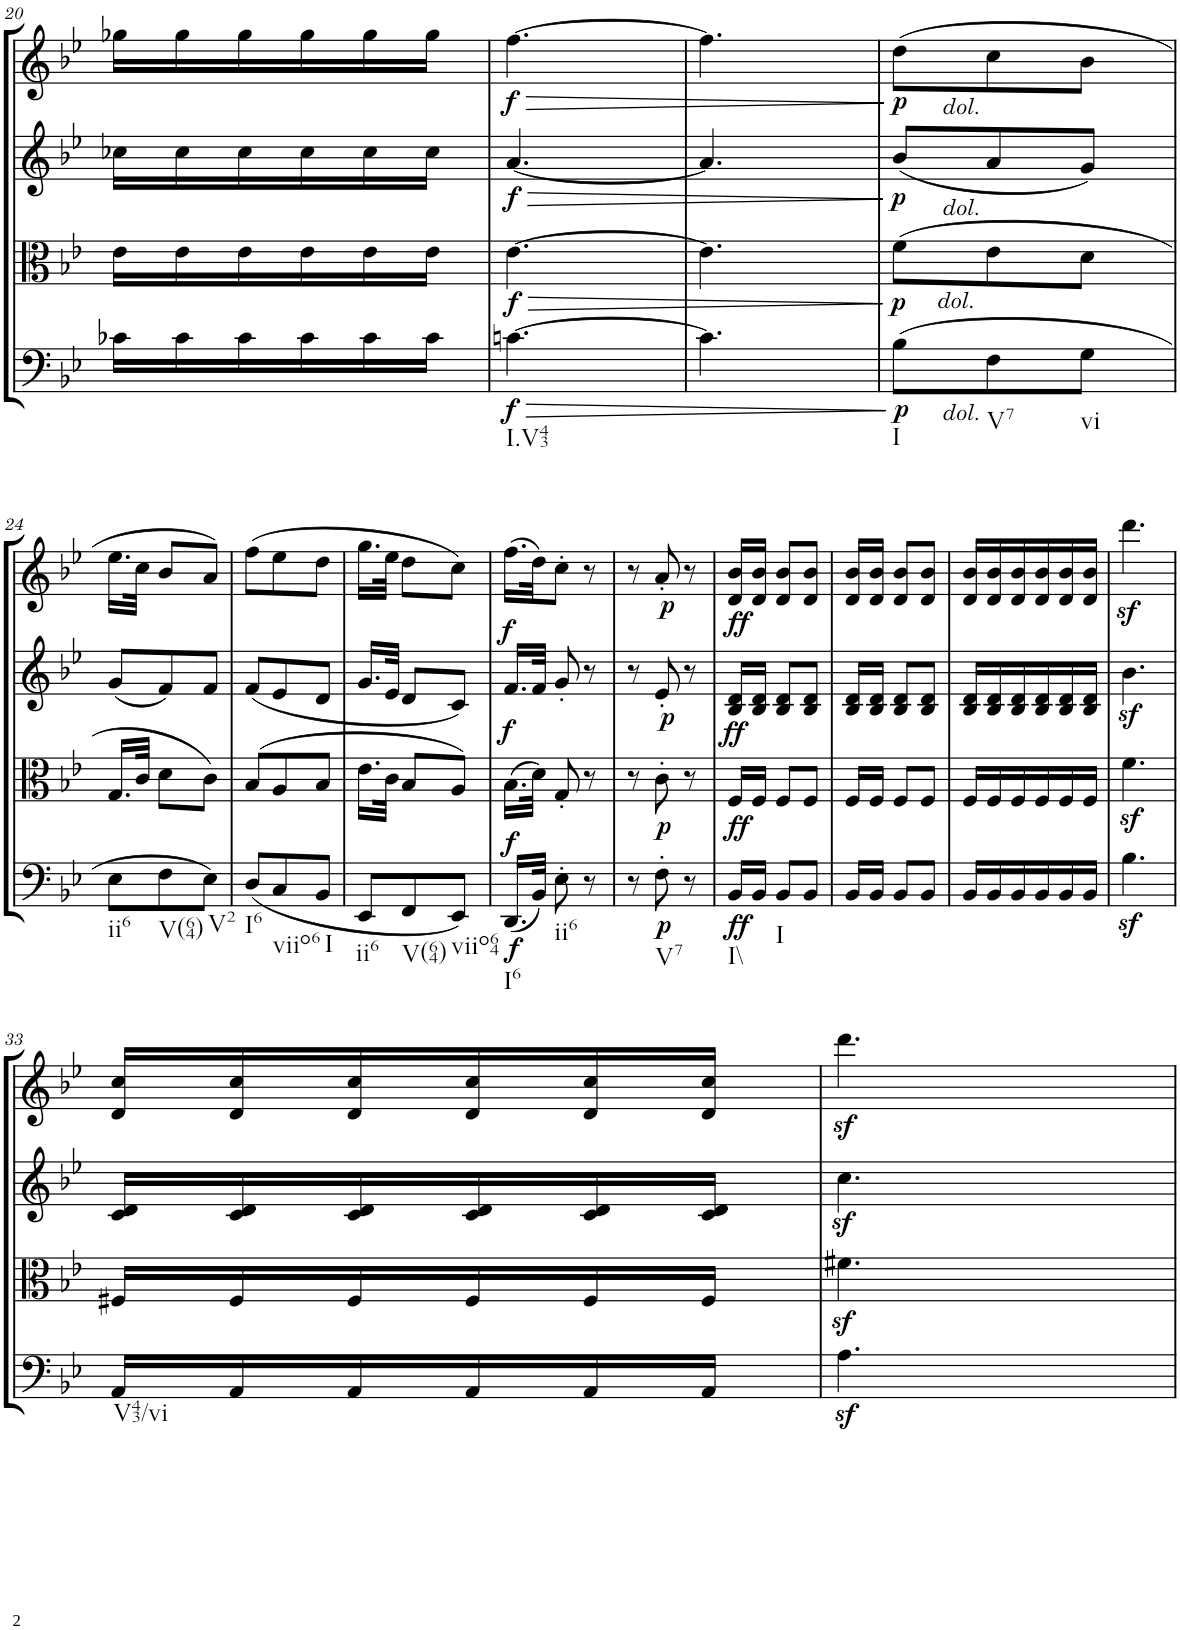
**kern	**dynam	**kern	**dynam	**kern	**dynam	**kern	**dynam
*part4	*part4	*part3	*part3	*part2	*part2	*part1	*part1
*staff4	*staff4	*staff3	*staff3	*staff2	*staff2	*staff1	*staff1
*I"Cello	*	*I"Viola	*	*I"2nd Violin	*	*I"1st Violin	*
*	*	*I'Vla	*	*I'Vln	*	*I'Vln	*
!!LO:PB:g=z
*clefF4	*	*clefC3	*	*clefG2	*	*clefG2	*
*k[b-e-]	*	*k[b-e-]	*	*k[b-e-]	*	*k[b-e-]	*
*B-:	*	*B-:	*	*B-:	*	*B-:	*
*M3/8	*	*M3/8	*	*M3/8	*	*M3/8	*
=20	=20	=20	=20	=20	=20	=20	=20
16c-X\LL	.	16e-\LL	.	16cc-X\LL	.	16gg-X\LL	.
16c-\	.	16e-\	.	16cc-\	.	16gg-\	.
16c-\	.	16e-\	.	16cc-\	.	16gg-\	.
16c-\	.	16e-\	.	16cc-\	.	16gg-\	.
16c-\	.	16e-\	.	16cc-\	.	16gg-\	.
16c-\JJ	.	16e-\JJ	.	16cc-\JJ	.	16gg-\JJ	.
=21	=21	=21	=21	=21	=21	=21	=21
!LO:TX:b:t=I.V43	!	!	!	!	!	!	!
!	!LO:HP:b	!	!LO:HP:b	!	!LO:HP:b	!	!LO:HP:b
!	!LO:DY:n=1:b	!	!LO:DY:n=1:b	!	!LO:DY:n=1:b	!	!LO:DY:n=1:b
[4.cn\	> f	[4.e-\	> f	[4.a/	> f	[4.ff\	> f
=22	=22	=22	=22	=22	=22	=22	=22
4.c\]	.	4.e-\]	.	4.a/]	.	4.ff\]	.
.	]	.	]	.	]	.	]
=23	=23	=23	=23	=23	=23	=23	=23
!LO:TX:b:t=I	!	!	!	!	!	!	!
!	!LO:DY:b	!	!LO:DY:b	!	!LO:DY:b	!	!LO:DY:b
(8B-\L	p	(8f\L	p	(8b-/L	p	(8dd\L	p
!	!	!	!	!	!	!LO:TX:b:i:t=dol.	!
!	!	!	!	!LO:TX:b:i:t=dol.	!	!	!
!	!	!LO:TX:b:i:t=dol.	!	!	!	!	!
!LO:TX:b:i:t=dol.	!	!	!	!	!	!	!
!LO:TX:b:t=V7	!	!	!	!	!	!	!
8F\	.	8e-\	.	8a/	.	8cc\	.
!LO:TX:b:t=vi	!	!	!	!	!	!	!
8G\J	.	8d\J	.	8g/J)	.	8b-\J	.
!!LO:LB:g=z
=24	=24	=24	=24	=24	=24	=24	=24
!LO:TX:b:t=ii6	!	!	!	!	!	!	!
8E-\L	.	16.G/LL	.	(8g/L	.	16.ee-\LL	.
.	.	32c/JJk	.	.	.	32cc\JJk	.
!LO:TX:b:t=V(64)	!	!	!	!	!	!	!
8F\	.	8d\L	.	8f/)	.	8b-/L	.
!LO:TX:b:t=V2	!	!	!	!	!	!	!
8E-\J)	.	8c\J)	.	8f/J	.	8a/J)	.
=25	=25	=25	=25	=25	=25	=25	=25
!LO:TX:b:t=I6	!	!	!	!	!	!	!
(8D/L	.	(8B-/L	.	(8f/L	.	(8ff\L	.
!LO:TX:b:t=viio6	!	!	!	!	!	!	!
8C/	.	8A/	.	8e-/	.	8ee-\	.
!LO:TX:b:t=I	!	!	!	!	!	!	!
8BB-/J	.	8B-/J	.	8d/J	.	8dd\J	.
=26	=26	=26	=26	=26	=26	=26	=26
!LO:TX:b:t=ii6	!	!	!	!	!	!	!
8EE-/L	.	16.e-\LL	.	16.g/LL	.	16.gg\LL	.
.	.	32c\JJk	.	32e-/JJk	.	32ee-\JJk	.
!LO:TX:b:t=V(64)	!	!	!	!	!	!	!
8FF/	.	8B-/L	.	8d/L	.	8dd\L	.
!LO:TX:b:t=viio64	!	!	!	!	!	!	!
8EE-/J)	.	8A/J)	.	8c/J)	.	8cc\J)	.
=27	=27	=27	=27	=27	=27	=27	=27
!LO:TX:b:t=I6	!	!	!	!	!	!	!
!	!LO:DY:b	!	!LO:DY:b	!	!LO:DY:b	!	!LO:DY:b
(16.DD/LL	f	(16.B-\LL	f	16.f/LL	f	(16.ff\LL	f
32BB-/JJk)	.	32d\JJk)	.	32f/JJk	.	32dd\JK)	.
!LO:TX:b:t=ii6	!	!	!	!	!	!	!
8E-'\	.	8G'/	.	8g'/	.	8cc'\J	.
8r	.	8r	.	8r	.	8r	.
=28	=28	=28	=28	=28	=28	=28	=28
8r	.	8r	.	8r	.	8r	.
!LO:TX:b:t=V7	!	!	!	!	!	!	!
!	!LO:DY:b	!	!LO:DY:b	!	!LO:DY:b	!	!LO:DY:b
8F'\	p	8c'\	p	8e-'/	p	8a'/	p
8r	.	8r	.	8r	.	8r	.
=29	=29	=29	=29	=29	=29	=29	=29
!LO:TX:b:t=I\\	!	!	!	!	!	!	!
!	!LO:DY:b	!	!LO:DY:b	!	!LO:DY:b	!	!LO:DY:b
16BB-/LL	ff	16F/LL	ff	16B-/ 16d/LL	ff	16d/ 16b-/LL	ff
16BB-/JJ	.	16F/JJ	.	16B-/ 16d/JJ	.	16d/ 16b-/JJ	.
!LO:TX:b:t=I	!	!	!	!	!	!	!
8BB-/L	.	8F/L	.	8B-/ 8d/L	.	8d/ 8b-/L	.
8BB-/J	.	8F/J	.	8B-/ 8d/J	.	8d/ 8b-/J	.
=30	=30	=30	=30	=30	=30	=30	=30
16BB-/LL	.	16F/LL	.	16B-/ 16d/LL	.	16d/ 16b-/LL	.
16BB-/JJ	.	16F/JJ	.	16B-/ 16d/JJ	.	16d/ 16b-/JJ	.
8BB-/L	.	8F/L	.	8B-/ 8d/L	.	8d/ 8b-/L	.
8BB-/J	.	8F/J	.	8B-/ 8d/J	.	8d/ 8b-/J	.
=31	=31	=31	=31	=31	=31	=31	=31
16BB-/LL	.	16F/LL	.	16B-/ 16d/LL	.	16d/ 16b-/LL	.
16BB-/	.	16F/	.	16B-/ 16d/	.	16d/ 16b-/	.
16BB-/	.	16F/	.	16B-/ 16d/	.	16d/ 16b-/	.
16BB-/	.	16F/	.	16B-/ 16d/	.	16d/ 16b-/	.
16BB-/	.	16F/	.	16B-/ 16d/	.	16d/ 16b-/	.
16BB-/JJ	.	16F/JJ	.	16B-/ 16d/JJ	.	16d/ 16b-/JJ	.
=32	=32	=32	=32	=32	=32	=32	=32
4.B-z<\	.	4.fz<\	.	4.b-z<\	.	4.dddz<\	.
!!LO:LB:g=z
=33	=33	=33	=33	=33	=33	=33	=33
!LO:TX:b:t=V43/vi	!	!	!	!	!	!	!
16AA/LL	.	16F#X/LL	.	16c/ 16d/LL	.	16d/ 16cc/LL	.
16AA/	.	16F#/	.	16c/ 16d/	.	16d/ 16cc/	.
16AA/	.	16F#/	.	16c/ 16d/	.	16d/ 16cc/	.
16AA/	.	16F#/	.	16c/ 16d/	.	16d/ 16cc/	.
16AA/	.	16F#/	.	16c/ 16d/	.	16d/ 16cc/	.
16AA/JJ	.	16F#/JJ	.	16c/ 16d/JJ	.	16d/ 16cc/JJ	.
=34	=34	=34	=34	=34	=34	=34	=34
4.Az<\	.	4.f#Xz<\	.	4.ccz<\	.	4.dddz<\	.
=	=	=	=	=	=	=	=
*-	*-	*-	*-	*-	*-	*-	*-
